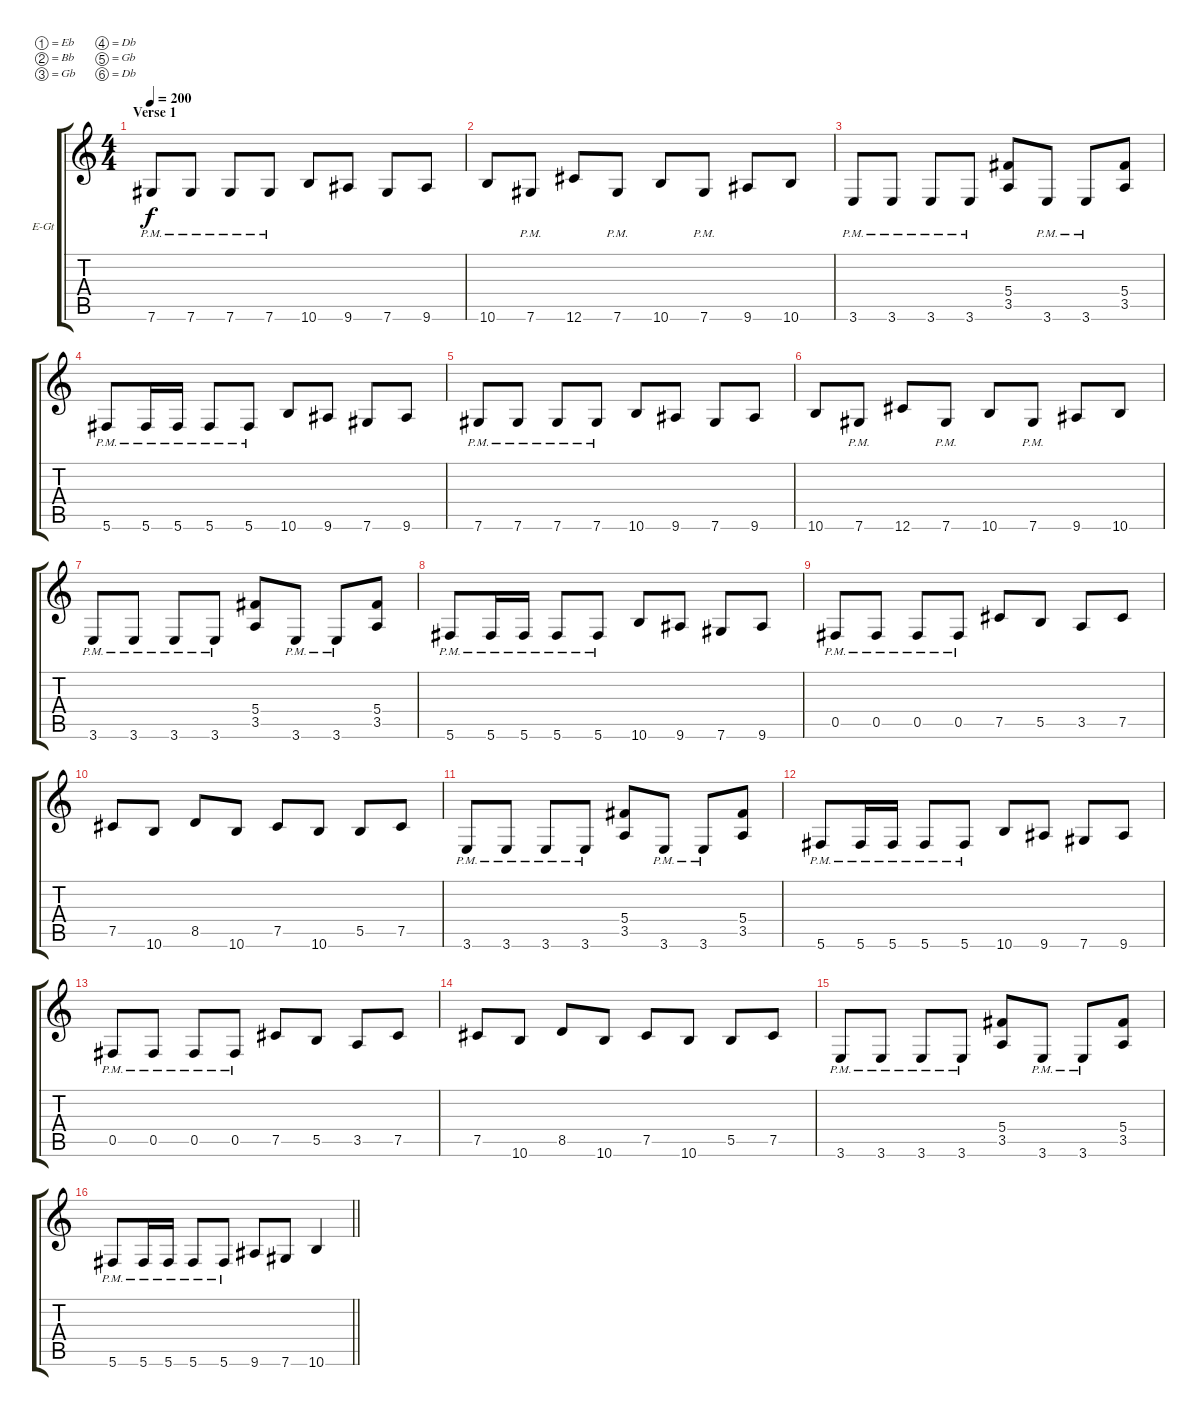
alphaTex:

\bracketExtendMode groupsimilarinstruments
\firstSystemTrackNameOrientation horizontal
\otherSystemsTrackNameOrientation horizontal
\track ("Jake" "E-Gt") {instrument distortionguitar}
\staff {score tabs}
\tuning (Eb4 Bb3 Gb3 Db3 Gb2 Db2)
\ts (4 4)
\section ("" "Verse 1")
\tempo 200
\clef g2
\ks c
7.6{pm}.8{dy f} 7.6{pm}.8 7.6{pm}.8 7.6{pm}.8 10.6.8 9.6.8 7.6.8 9.6.8 |
10.6.8 7.6{pm}.8 12.6.8 7.6{pm}.8 10.6.8 7.6{pm}.8 9.6.8 10.6.8 |
3.6{pm}.8 3.6{pm}.8 3.6{pm}.8 3.6{pm}.8 (5.4 3.5).8 3.6{pm}.8 3.6{pm}.8 (5.4 3.5).8 |
5.6{pm}.8 5.6{pm}.16 5.6{pm}.16 5.6{pm}.8 5.6{pm}.8 10.6.8 9.6.8 7.6.8 9.6.8 |
7.6{pm}.8 7.6{pm}.8 7.6{pm}.8 7.6{pm}.8 10.6.8 9.6.8 7.6.8 9.6.8 |
10.6.8 7.6{pm}.8 12.6.8 7.6{pm}.8 10.6.8 7.6{pm}.8 9.6.8 10.6.8 |
3.6{pm}.8 3.6{pm}.8 3.6{pm}.8 3.6{pm}.8 (5.4 3.5).8 3.6{pm}.8 3.6{pm}.8 (5.4 3.5).8 |
5.6{pm}.8 5.6{pm}.16 5.6{pm}.16 5.6{pm}.8 5.6{pm}.8 10.6.8 9.6.8 7.6.8 9.6.8 |
0.5{pm}.8 0.5{pm}.8 0.5{pm}.8 0.5{pm}.8 7.5.8 5.5.8 3.5.8 7.5.8 |
7.5.8 10.6.8 8.5.8 10.6.8 7.5.8 10.6.8 5.5.8 7.5.8 |
3.6{pm}.8 3.6{pm}.8 3.6{pm}.8 3.6{pm}.8 (5.4 3.5).8 3.6{pm}.8 3.6{pm}.8 (5.4 3.5).8 |
5.6{pm}.8 5.6{pm}.16 5.6{pm}.16 5.6{pm}.8 5.6{pm}.8 10.6.8 9.6.8 7.6.8 9.6.8 |
0.5{pm}.8 0.5{pm}.8 0.5{pm}.8 0.5{pm}.8 7.5.8 5.5.8 3.5.8 7.5.8 |
7.5.8 10.6.8 8.5.8 10.6.8 7.5.8 10.6.8 5.5.8 7.5.8 |
3.6{pm}.8 3.6{pm}.8 3.6{pm}.8 3.6{pm}.8 (5.4 3.5).8 3.6{pm}.8 3.6{pm}.8 (5.4 3.5).8 |
\barLineRight lightlight
5.6{pm}.8 5.6{pm}.16 5.6{pm}.16 5.6{pm}.8 5.6{pm}.8 9.6.8 7.6.8 10.6.4
